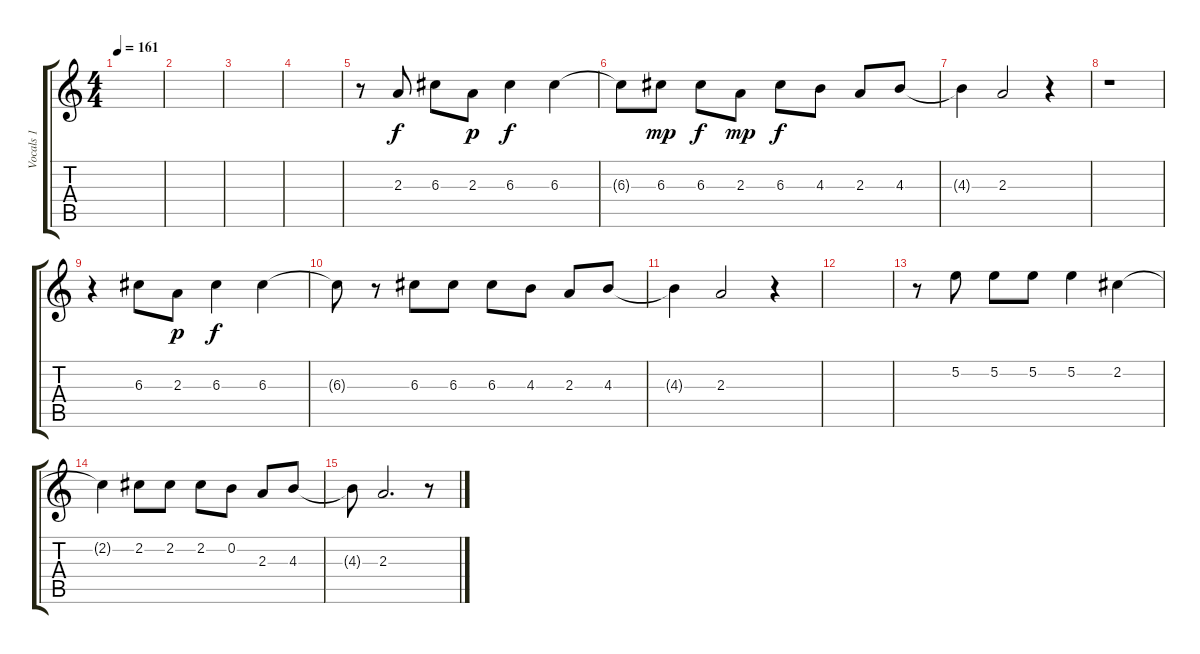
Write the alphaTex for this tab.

\track ("Vocals 1" "Vocals 1") {instrument lead2sawtooth}
\staff {score tabs}
\tuning (E5 B4 G4 D4 A3 E3) {hide}
\ts (4 4)
\tempo 161
\clef g2
\ks c
|
|
|
|
r.8 2.3.8 6.3.8 2.3.8{dy p} 6.3.4{dy f} 6.3.4 |
6.3{t}.8 6.3.8{dy mp} 6.3.8{dy f} 2.3.8{dy mp} 6.3.8{dy f} 4.3.8 2.3.8 4.3.8 |
4.3{t}.4 2.3.2 r.4 |
r.1 |
r.4 6.3.8 2.3.8{dy p} 6.3.4{dy f} 6.3.4 |
6.3{t}.8 r.8 6.3.8 6.3.8 6.3.8 4.3.8 2.3.8 4.3.8 |
4.3{t}.4 2.3.2 r.4 |
|
r.8 5.2.8 5.2.8 5.2.8 5.2.4 2.2.4 |
2.2{t}.4 2.2.8 2.2.8 2.2.8 0.2.8 2.3.8 4.3.8 |
4.3{t}.8 2.3.2{d} r.8
